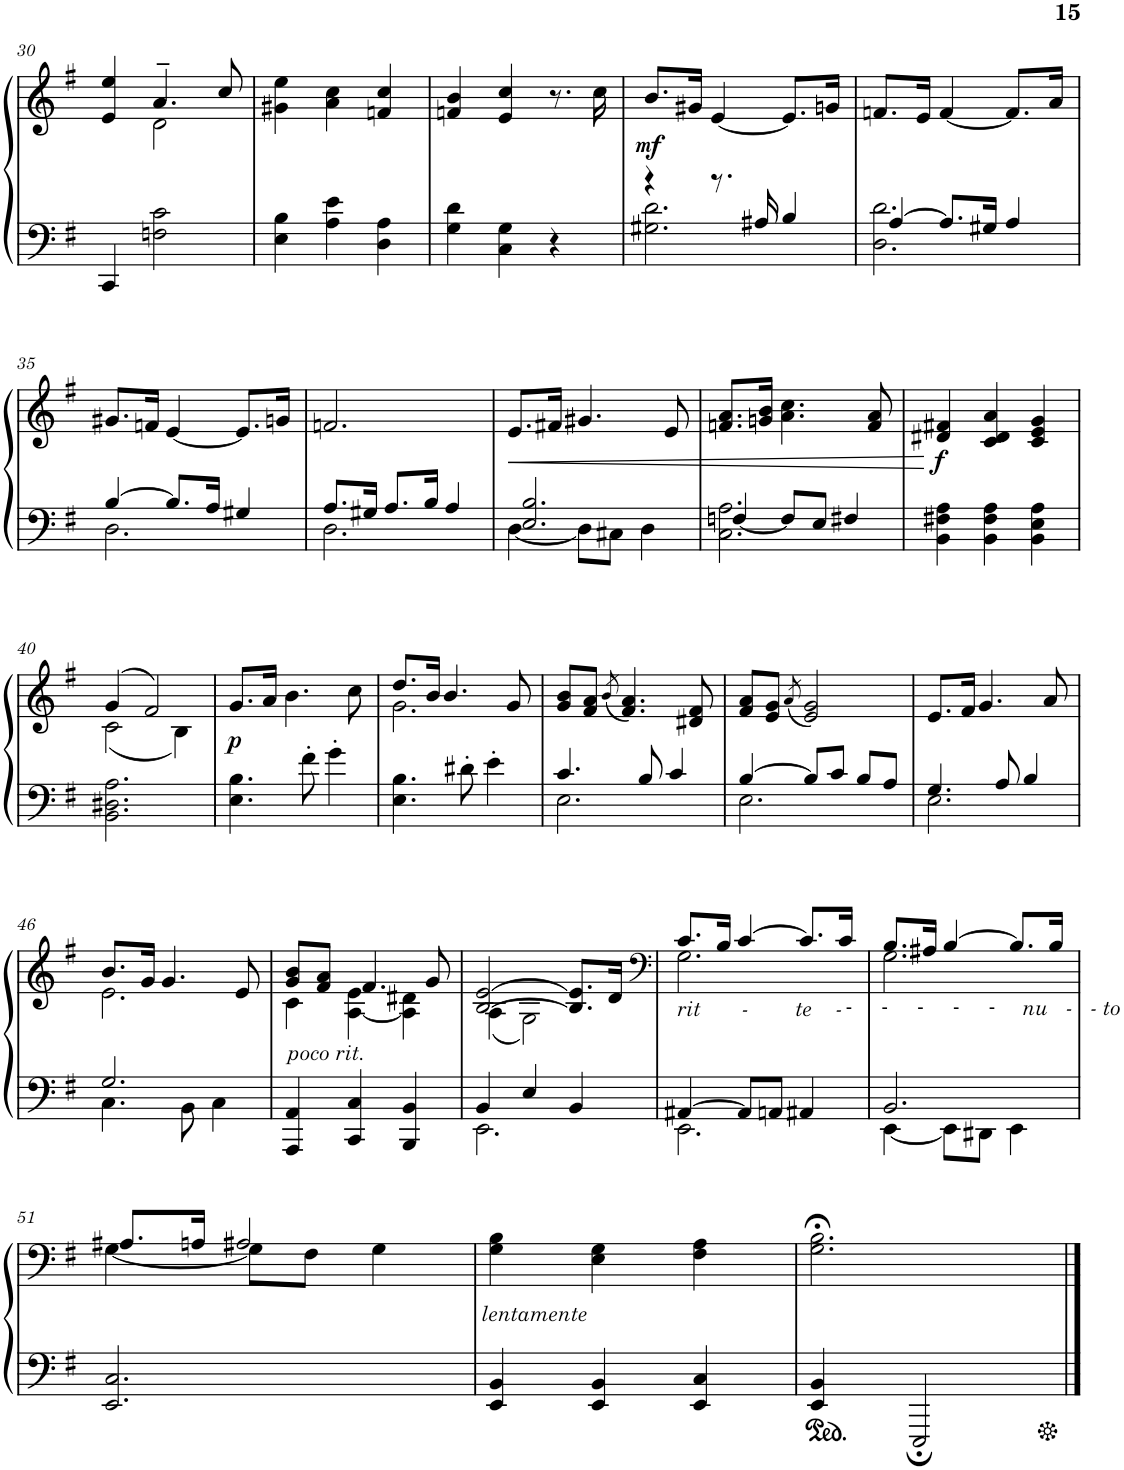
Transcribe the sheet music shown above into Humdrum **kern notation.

**kern	**kern	**dynam
*part1	*part1	*part1
*staff2	*staff1	*staff1/2
*I"Piano	*	*
*I'Pno.	*	*
!!LO:PB:g=z
*clefF4	*clefG2	*
*k[f#]	*k[f#]	*
*M3/4	*M3/4	*
=30	=30	=30
*	*^	*
4CC/	4e/ 4ee/	4ryy	.
2Fn\ 2c\	4.a~/	2d\	.
.	8cc/	.	.
*	*v	*v	*
=31	=31	=31
4E\ 4B\	4g#X\ 4ee\	.
4A\ 4e\	4a\ 4cc\	.
4D\ 4A\	4fn/ 4cc/	.
=32	=32	=32
4G\ 4d\	4fn/ 4b/	.
4C\ 4G\	4e/ 4cc/	.
4r	8.r	.
.	16cc\	.
=33	=33	=33
*^	*	*
!	!	!	!LO:DY:b
4r	2.G#X\ 2.d\	8.b/L	mf
.	.	16g#X/Jk	.
8.r	.	[4e/	.
16A#X/	.	.	.
4B/	.	8.e/L]	.
.	.	16gn/Jk	.
=34	=34	=34	=34
[4A/	2.D\ 2.d\	8.fn/L	.
.	.	16e/Jk	.
8.A/L]	.	[4f/	.
16G#X/Jk	.	.	.
4A/	.	8.f/L]	.
.	.	16a/Jk	.
!!LO:LB:g=z
=35	=35	=35	=35
[4B/	2.D\	8.g#X/L	.
.	.	16fn/Jk	.
8.B/L]	.	[4e/	.
16A/Jk	.	.	.
4G#X/	.	8.e/L]	.
.	.	16gn/Jk	.
=36	=36	=36	=36
8.A/L	2.D\	2.fn/	.
16G#X/Jk	.	.	.
8.A/L	.	.	.
16B/Jk	.	.	.
4A/	.	.	.
=37	=37	=37	=37
!	!	!	!LO:HP:b
[4D\	2.E/ 2.B/	8.e/L	<
.	.	16f#X/Jk	.
8D\L]	.	4.g#X/	.
8C#X\J	.	.	.
4D\	.	.	.
.	.	8e/	.
=38	=38	=38	=38
[<4Fn/	2.C\ 2.A\	8.fn/ 8.a/L	.
.	.	16gn/ 16b/Jk	.
8F/L]	.	4.a\ 4.cc\	.
8E/J	.	.	.
4F#X/	.	.	.
.	.	8f/ 8a/	.
*v	*v	*	*
.	.	[
=39	=39	=39
!	!	!LO:DY:b
4BB\ 4F#X\ 4A\	4d#X/ 4f#X/	f
4BB\ 4F#\ 4A\	4c/ 4d#/ 4a/	.
4BB\ 4E\ 4A\	4c/ 4e/ 4g/	.
!!LO:LB:g=z
=40	=40	=40
*	*^	*
2.BB\ 2.D#X\ 2.A\	(4g/	(2c\	.
.	2f#/)	.	.
.	.	4B\)	.
=41	=41	=41	=41
!	!	!	!LO:DY:b
*	*v	*v	*
4.E\ 4.B\	8.g/L	p
.	16a/Jk	.
.	4.b\	.
8f#'\	.	.
4g'\	.	.
.	8cc\	.
=42	=42	=42
*	*^	*
4.E\ 4.B\	8.dd/L	2.g\	.
.	16b/Jk	.	.
.	4.b/	.	.
8d#X'\	.	.	.
4e'\	.	.	.
.	8g/	.	.
*	*v	*v	*
=43	=43	=43
*^	*	*
4.c/	2.E\	8g/ 8b/L	.
.	.	8f#/ 8a/J	.
.	.	(8qb/	.
.	.	4.f#/ 4.a/)	.
8B/	.	.	.
4c/	.	.	.
.	.	8d#X/ 8f#/	.
=44	=44	=44	=44
[4B/	2.E\	8f#/ 8a/L	.
.	.	8e/ 8g/J	.
.	.	(8qa/	.
8B/L]	.	2e/ 2g/)	.
8c/J	.	.	.
8B/L	.	.	.
8A/J	.	.	.
=45	=45	=45	=45
4.G/	2.E\	8.e/L	.
.	.	16f#/Jk	.
.	.	4.g/	.
8A/	.	.	.
4B/	.	.	.
.	.	8a/	.
!!LO:LB:g=z
=46	=46	=46	=46
*	*	*^	*
2.G/	4.C\	8.b/L	2.e\	.
.	.	16g/Jk	.	.
.	.	4.g/	.	.
.	8BB\	.	.	.
.	4C\	.	.	.
.	.	8e/	.	.
*v	*v	*	*	*
=47	=47	=47	=47
!	!LO:TX:b:i:t=poco rit.	!	!
4AAA/ 4AA/	8g/ 8b/L	4c\	.
.	8f#/ 8a/J	.	.
4CC/ 4C/	4.f#/	[4A\ 4e\	.
4BBB/ 4BB/	.	4A\] 4d#X\	.
.	8g/	.	.
=48	=48	=48	=48
*^	*	*	*
4BB/	2.EE\	[2B/ [2e/	(4A\	.
4E/	.	.	2G\)	.
4BB/	.	8.B/] 8.e/]L	.	.
.	.	16d/Jk	.	.
=49	=49	=49	=49	=49
*	*	*clefF4	*	*
!	!	!LO:TX:b:t=rit       -        te    -	!	!
[4AA#X/	2.EE\	8.c/L	2.G\	.
.	.	16B/Jk	.	.
8AA#/L]	.	[4c/	.	.
8AAn/J	.	.	.	.
4AA#X/	.	8.c/L]	.	.
.	.	16c/Jk	.	.
=50	=50	=50	=50	=50
2.BB/	[4EE\	8.B/L	2.G\	.
.	.	16A#X/Jk	.	.
.	8EE\L]	[4B/	.	.
.	8DD#X\J	.	.	.
!	!	!LO:TX:b:t=nu   -   - to	!	!
.	4EE\	8.B/L]	.	.
.	.	16B/Jk	.	.
*v	*v	*	*	*
!!LO:LB:g=z	!!
=51	=51	=51	=51
2.EE/ 2.C/	8.A#X/L	[4G\	.
.	16An/Jk	.	.
.	2A#X/	8G\L]	.
.	.	8F#\J	.
.	.	4G\	.
=52	=52	=52	=52
!	!LO:TX:b:i:t=lentamente	!	!
*	*v	*v	*
4EE/ 4BB/	4G\ 4B\	.
4EE/ 4BB/	4E\ 4G\	.
4EE/ 4C/	4F#\ 4A\	.
=53	=53	=53
4EE/ 4BB/	2.G\;< 2.B\;<	.
2EEE;/	.	.
==	==	==
*-	*-	*-
